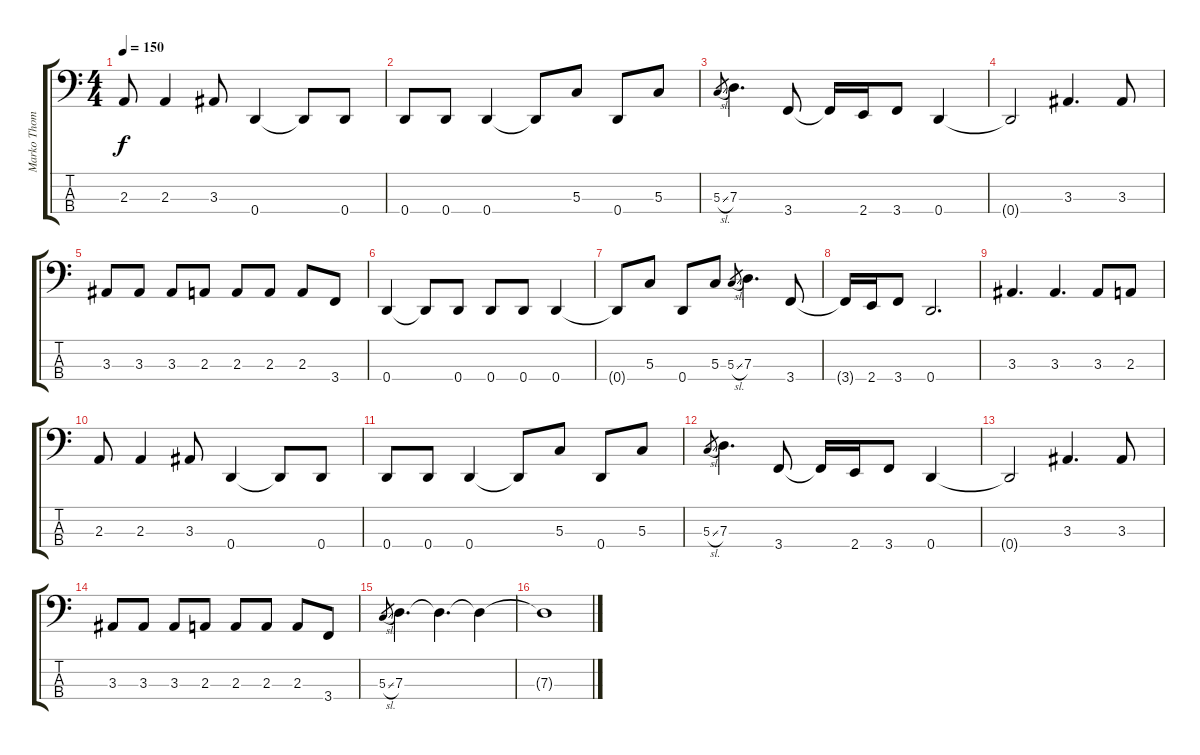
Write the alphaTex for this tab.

\track ("Marko Thomas" "Marko Thom") {instrument electricbassfinger}
\staff {score tabs}
\tuning (F2 C2 G1 D1) {hide}
\ts (4 4)
\tempo 150
\clef f4
\ks c
2.3.8{dy f} 2.3.4 3.3.8 0.4.4 0.4{t}.8 0.4.8 |
0.4.8 0.4.8 0.4.4 0.4{t}.8 5.3.8 0.4.8 5.3.8 |
5.3{sl}.8{gr} 7.3.4{d} 3.4.8 3.4{t}.16 2.4.16 3.4.8 0.4.4 |
0.4{t}.2 3.3.4{d} 3.3.8 |
3.3.8 3.3.8 3.3.8 2.3.8 2.3.8 2.3.8 2.3.8 3.4.8 |
0.4.4{volume 12} 0.4{t}.8 0.4.8 0.4.8 0.4.8 0.4.4 |
0.4{t}.8 5.3.8 0.4.8 5.3.8 5.3{sl}.8{gr} 7.3.4{d} 3.4.8 |
3.4{t}.16 2.4.16 3.4.8 0.4.2{d} |
3.3.4{d} 3.3.4{d} 3.3.8 2.3.8 |
2.3.8 2.3.4 3.3.8 0.4.4 0.4{t}.8 0.4.8 |
0.4.8 0.4.8 0.4.4 0.4{t}.8 5.3.8 0.4.8 5.3.8 |
5.3{sl}.8{gr} 7.3.4{d} 3.4.8 3.4{t}.16 2.4.16 3.4.8 0.4.4 |
0.4{t}.2 3.3.4{d} 3.3.8 |
3.3.8 3.3.8 3.3.8 2.3.8 2.3.8 2.3.8 2.3.8 3.4.8 |
5.3{sl}.8{gr} 7.3.4{d} 7.3{t}.4{d} 7.3{t}.4 |
7.3{t}.1
